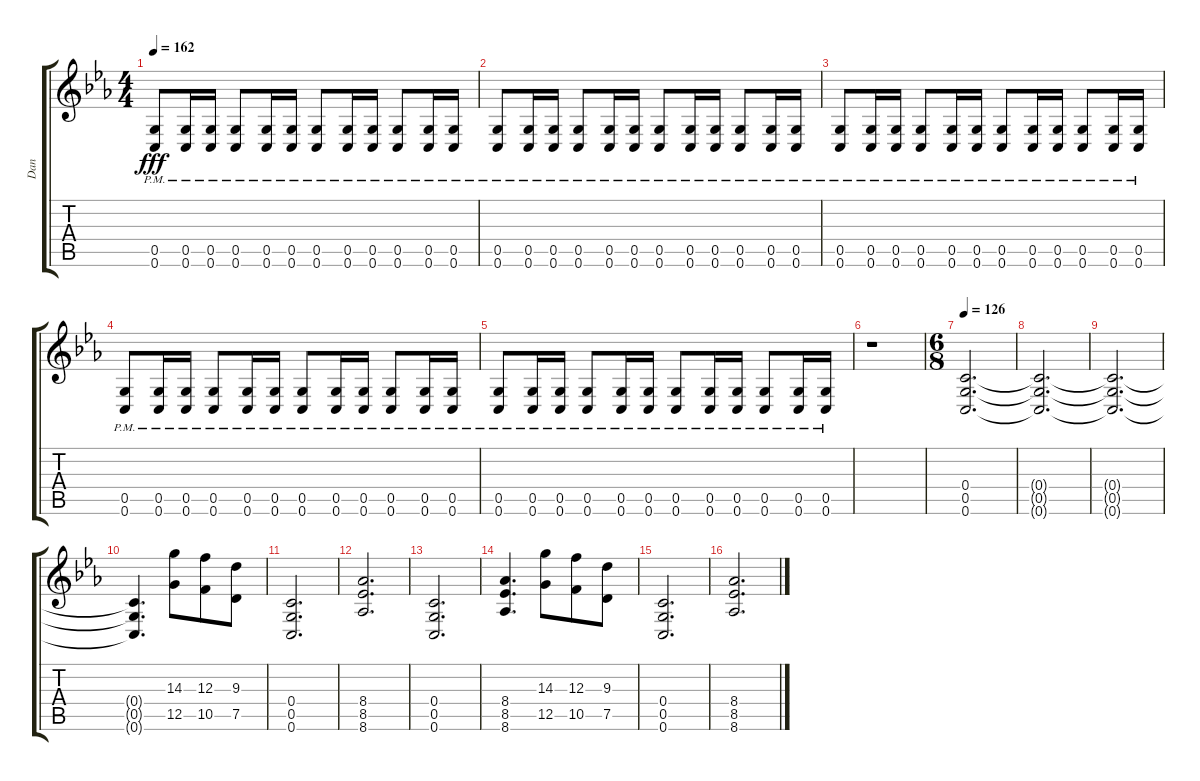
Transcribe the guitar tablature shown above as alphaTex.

\track ("Dan" "Dan") {instrument overdrivenguitar}
\staff {score tabs}
\tuning (D4 A3 F3 C3 G2 C2) {hide}
\ts (4 4)
\tempo 162
\clef g2
\ks cminor
(0.5{pm} 0.6{pm}).8{dy fff} (0.5{pm} 0.6{pm}).16 (0.5{pm} 0.6{pm}).16 (0.5{pm} 0.6{pm}).8 (0.5{pm} 0.6{pm}).16 (0.5{pm} 0.6{pm}).16 (0.5{pm} 0.6{pm}).8 (0.5{pm} 0.6{pm}).16 (0.5{pm} 0.6{pm}).16 (0.5{pm} 0.6{pm}).8 (0.5{pm} 0.6{pm}).16 (0.5{pm} 0.6{pm}).16 |
(0.5{pm} 0.6{pm}).8 (0.5{pm} 0.6{pm}).16 (0.5{pm} 0.6{pm}).16 (0.5{pm} 0.6{pm}).8 (0.5{pm} 0.6{pm}).16 (0.5{pm} 0.6{pm}).16 (0.5{pm} 0.6{pm}).8 (0.5{pm} 0.6{pm}).16 (0.5{pm} 0.6{pm}).16 (0.5{pm} 0.6{pm}).8 (0.5{pm} 0.6{pm}).16 (0.5{pm} 0.6{pm}).16 |
(0.5{pm} 0.6{pm}).8 (0.5{pm} 0.6{pm}).16 (0.5{pm} 0.6{pm}).16 (0.5{pm} 0.6{pm}).8 (0.5{pm} 0.6{pm}).16 (0.5{pm} 0.6{pm}).16 (0.5{pm} 0.6{pm}).8 (0.5{pm} 0.6{pm}).16 (0.5{pm} 0.6{pm}).16 (0.5{pm} 0.6{pm}).8 (0.5{pm} 0.6{pm}).16 (0.5{pm} 0.6{pm}).16 |
(0.5{pm} 0.6{pm}).8 (0.5{pm} 0.6{pm}).16 (0.5{pm} 0.6{pm}).16 (0.5{pm} 0.6{pm}).8 (0.5{pm} 0.6{pm}).16 (0.5{pm} 0.6{pm}).16 (0.5{pm} 0.6{pm}).8 (0.5{pm} 0.6{pm}).16 (0.5{pm} 0.6{pm}).16 (0.5{pm} 0.6{pm}).8 (0.5{pm} 0.6{pm}).16 (0.5{pm} 0.6{pm}).16 |
(0.5{pm} 0.6{pm}).8 (0.5{pm} 0.6{pm}).16 (0.5{pm} 0.6{pm}).16 (0.5{pm} 0.6{pm}).8 (0.5{pm} 0.6{pm}).16 (0.5{pm} 0.6{pm}).16 (0.5{pm} 0.6{pm}).8 (0.5{pm} 0.6{pm}).16 (0.5{pm} 0.6{pm}).16 (0.5{pm} 0.6{pm}).8 (0.5{pm} 0.6{pm}).16 (0.5{pm} 0.6{pm}).16 |
r.1 |
\ts (6 8)
\tempo 126
(0.4 0.5 0.6).2{d} |
(0.4{t} 0.5{t} 0.6{t}).2{d} |
(0.4{t} 0.5{t} 0.6{t}).2{d} |
(0.4{t} 0.5{t} 0.6{t}).4{d} (14.3 12.5).8 (12.3 10.5).8 (9.3 7.5).8 |
(0.4 0.5 0.6).2{d} |
(8.4 8.5 8.6).2{d} |
(0.4 0.5 0.6).2{d} |
(8.4 8.5 8.6).4{d} (14.3 12.5).8 (12.3 10.5).8 (9.3 7.5).8 |
(0.4 0.5 0.6).2{d} |
(8.4 8.5 8.6).2{d}
